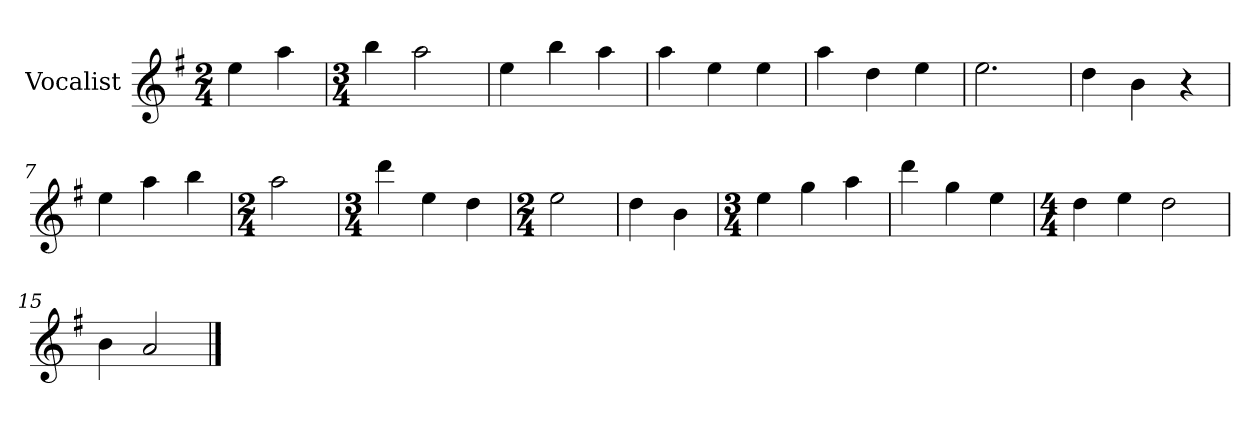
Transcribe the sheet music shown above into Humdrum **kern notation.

**kern
*part1
*staff1
*I"Vocalist
*k[f#]
*G:
*M2/4
=
4ee
4aa
=1
*M3/4
4bb
2aa
=2
4ee
4bb
4aa
=3
4aa
4ee
4ee
=4
4aa
4dd
4ee
=5
2.ee
=6
4dd
4b
4r
=7
4ee
4aa
4bb
=8
*M2/4
2aa
=9
*M3/4
4ddd
4ee
4dd
=10
*M2/4
2ee
=11
4dd
4b
=12
*M3/4
4ee
4gg
4aa
=13
4ddd
4gg
4ee
=14
*M4/4
4dd
4ee
2dd
=15
4b
2a
==
*-
